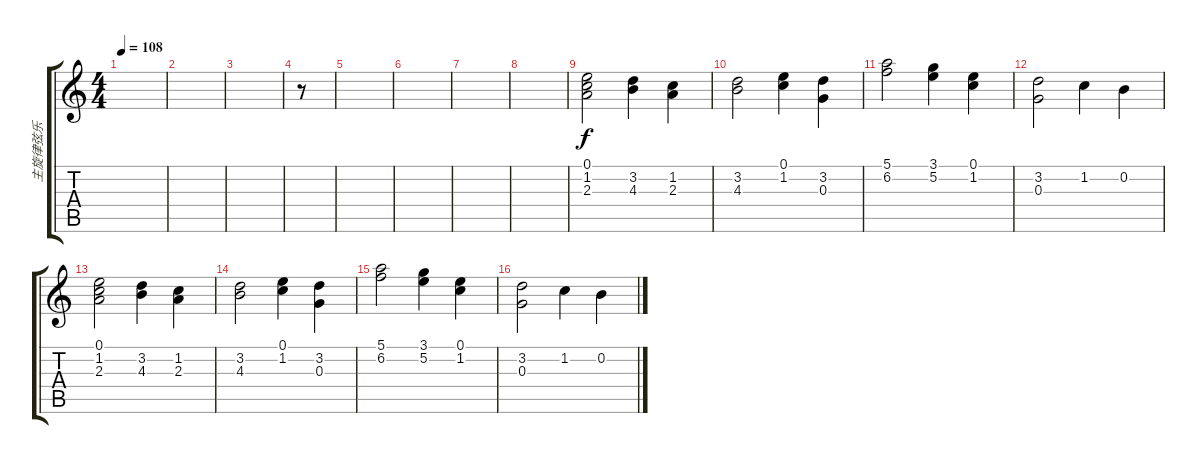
\track ("主旋律弦乐" "主旋律弦乐") {instrument stringensemble1 bank 52}
\staff {score tabs}
\tuning (E5 B4 G4 D4 A3 E3) {hide}
\ts (4 4)
\tempo 108
\clef g2
\ks c
|
|
|
r.8 |
|
|
|
|
(0.1 1.2 2.3).2{instrument violin} (3.2 4.3).4 (1.2 2.3).4 |
(3.2 4.3).2 (0.1 1.2).4 (3.2 0.3).4 |
(5.1 6.2).2 (3.1 5.2).4 (0.1 1.2).4 |
(3.2 0.3).2 1.2.4 0.2.4 |
(0.1 1.2 2.3).2{instrument violin} (3.2 4.3).4 (1.2 2.3).4 |
(3.2 4.3).2 (0.1 1.2).4 (3.2 0.3).4 |
(5.1 6.2).2 (3.1 5.2).4 (0.1 1.2).4 |
(3.2 0.3).2 1.2.4 0.2.4
